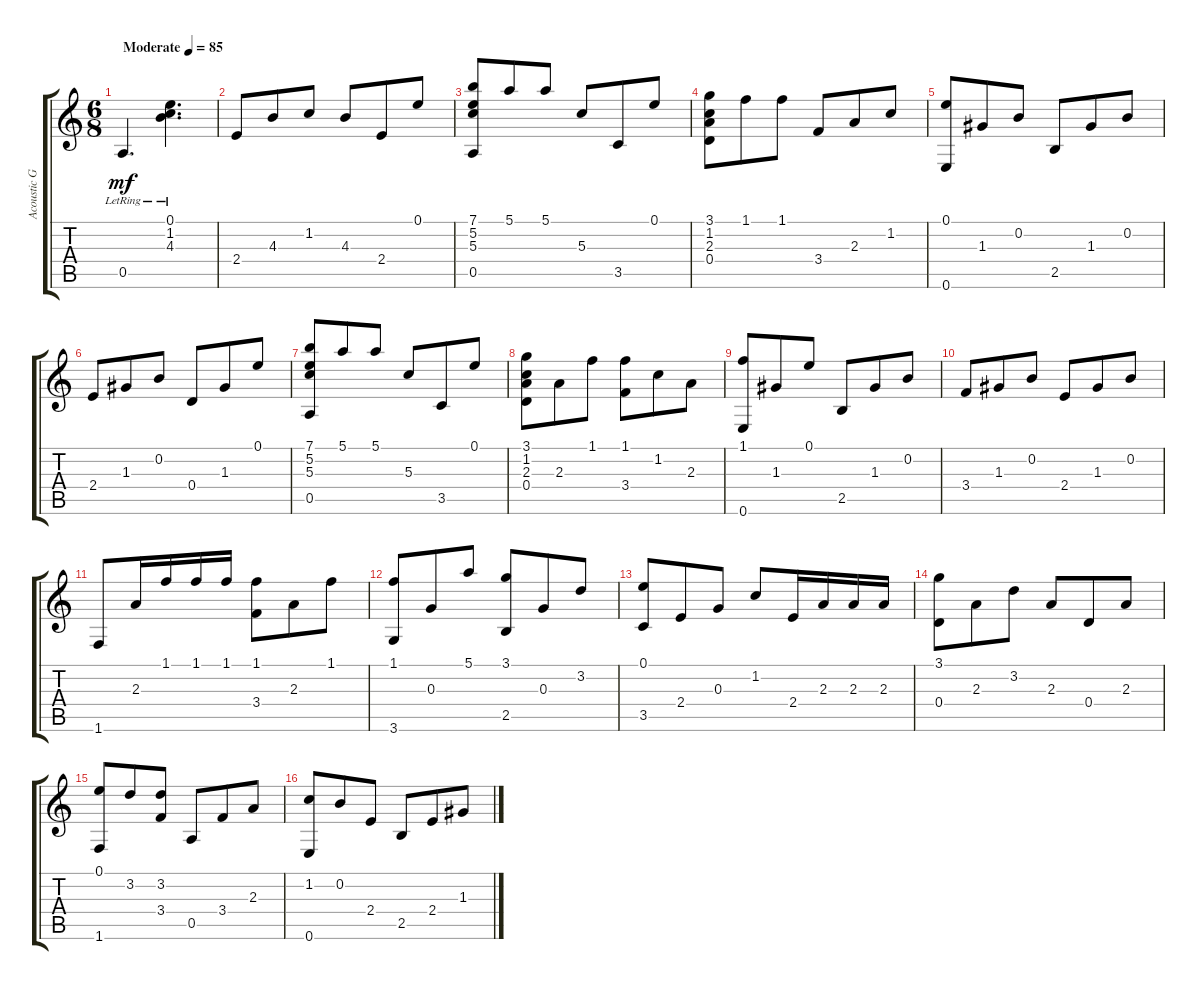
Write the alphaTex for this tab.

\track ("Acoustic Guitar" "Acoustic G") {instrument acousticguitarnylon}
\staff {score tabs}
\tuning (E4 B3 G3 D3 A2 E2) {hide}
\ts (6 8)
\tempo (85 "Moderate")
\clef g2
\ks c
0.5{lr}.4{d dy mf instrument acousticguitarnylon} (0.1{lr} 1.2{lr} 4.3{lr}).4{d} |
2.4.8 4.3.8 1.2.8 4.3.8 2.4.8 0.1.8 |
(7.1 5.2 5.3 0.5).8 5.1.8 5.1.8 5.3.8 3.5.8 0.1.8 |
(3.1 1.2 2.3 0.4).8 1.1.8 1.1.8 3.4.8 2.3.8 1.2.8 |
(0.1 0.6).8 1.3.8 0.2.8 2.5.8 1.3.8 0.2.8 |
2.4.8 1.3.8 0.2.8 0.4.8 1.3.8 0.1.8 |
(7.1 5.2 5.3 0.5).8 5.1.8 5.1.8 5.3.8 3.5.8 0.1.8 |
(3.1 1.2 2.3 0.4).8 2.3.8 1.1.8 (1.1 3.4).8 1.2.8 2.3.8 |
(1.1 0.6).8 1.3.8 0.1.8 2.5.8 1.3.8 0.2.8 |
3.4.8 1.3.8 0.2.8 2.4.8 1.3.8 0.2.8 |
1.6.8 2.3.16 1.1.16 1.1.16 1.1.16 (1.1 3.4).8 2.3.8 1.1.8 |
(1.1 3.6).8 0.3.8 5.1.8 (3.1 2.5).8 0.3.8 3.2.8 |
(0.1 3.5).8 2.4.8 0.3.8 1.2.8 2.4.16 2.3.16 2.3.16 2.3.16 |
(3.1 0.4).8 2.3.8 3.2.8 2.3.8 0.4.8 2.3.8 |
(0.1 1.6).8 3.2.8 (3.2 3.4).8 0.5.8 3.4.8 2.3.8 |
(1.2 0.6).8 0.2.8 2.4.8 2.5.8 2.4.8 1.3.8
